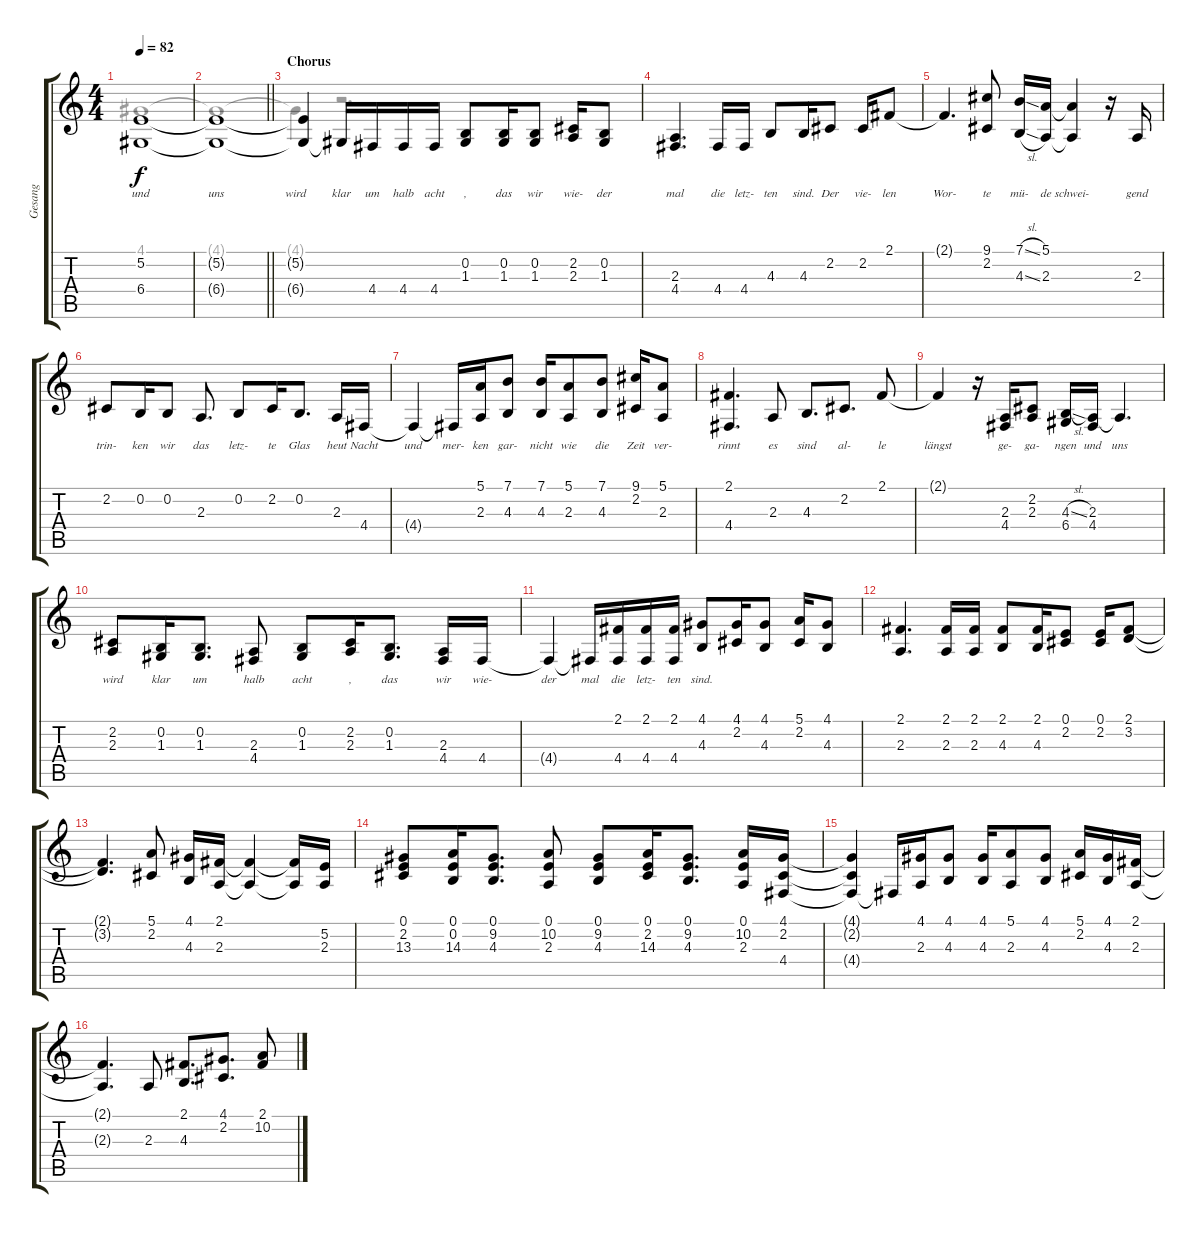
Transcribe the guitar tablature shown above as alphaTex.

\track ("Gesang" "Gesang") {instrument violin}
\staff {score tabs}
\tuning (E4 B3 G3 D3 A2 E2) {hide}
\voice
\ts (4 4)
\tempo 82
\clef g2
\ks c
(5.2 6.4).1{lyrics (0 "und") lyrics (1 "") lyrics (2 "") lyrics (3 "") lyrics (4 "") dy f} |
\barLineRight lightlight
(5.2{t} 6.4{t}).1{lyrics (0 "uns") lyrics (1 "") lyrics (2 "") lyrics (3 "") lyrics (4 "")} |
\section ("" "Chorus")
(5.2{t} 6.4{t}).4{lyrics (0 "wird") lyrics (1 "") lyrics (2 "") lyrics (3 "") lyrics (4 "")} 6.4{t}.16{lyrics (0 "klar") lyrics (1 "") lyrics (2 "") lyrics (3 "") lyrics (4 "")} 4.4.16{lyrics (0 "um") lyrics (1 "") lyrics (2 "") lyrics (3 "") lyrics (4 "")} 4.4.16{lyrics (0 "halb") lyrics (1 "") lyrics (2 "") lyrics (3 "") lyrics (4 "")} 4.4.16{lyrics (0 "acht") lyrics (1 "") lyrics (2 "") lyrics (3 "") lyrics (4 "")} (0.2 1.3).8{lyrics (0 ",") lyrics (1 "") lyrics (2 "") lyrics (3 "") lyrics (4 "")} (0.2 1.3).16{lyrics (0 "das") lyrics (1 "") lyrics (2 "") lyrics (3 "") lyrics (4 "")} (0.2 1.3).8{lyrics (0 "wir") lyrics (1 "") lyrics (2 "") lyrics (3 "") lyrics (4 "")} (2.2 2.3).16{lyrics (0 "wie-") lyrics (1 "") lyrics (2 "") lyrics (3 "") lyrics (4 "")} (0.2 1.3).8{lyrics (0 "der") lyrics (1 "") lyrics (2 "") lyrics (3 "") lyrics (4 "")} |
(2.3 4.4).4{d lyrics (0 "mal") lyrics (1 "") lyrics (2 "") lyrics (3 "") lyrics (4 "")} 4.4.16{lyrics (0 "die") lyrics (1 "") lyrics (2 "") lyrics (3 "") lyrics (4 "")} 4.4.16{lyrics (0 "letz-") lyrics (1 "") lyrics (2 "") lyrics (3 "") lyrics (4 "")} 4.3.8{lyrics (0 "ten") lyrics (1 "") lyrics (2 "") lyrics (3 "") lyrics (4 "")} 4.3.16{lyrics (0 "sind.") lyrics (1 "") lyrics (2 "") lyrics (3 "") lyrics (4 "")} 2.2.8{lyrics (0 "Der") lyrics (1 "") lyrics (2 "") lyrics (3 "") lyrics (4 "")} 2.2.16{lyrics (0 "vie-") lyrics (1 "") lyrics (2 "") lyrics (3 "") lyrics (4 "")} 2.1.8{lyrics (0 "len") lyrics (1 "") lyrics (2 "") lyrics (3 "") lyrics (4 "")} |
2.1{t}.4{d lyrics (0 "Wor-") lyrics (1 "") lyrics (2 "") lyrics (3 "") lyrics (4 "")} (9.1 2.2).8{lyrics (0 "te") lyrics (1 "") lyrics (2 "") lyrics (3 "") lyrics (4 "")} (7.1{sl} 4.3{sl}).16{lyrics (0 "mü-") lyrics (1 "") lyrics (2 "") lyrics (3 "") lyrics (4 "")} (5.1 2.3).16{lyrics (0 "de") lyrics (1 "") lyrics (2 "") lyrics (3 "") lyrics (4 "")} (5.1{t} 2.3{t}).4{lyrics (0 "schwei-") lyrics (1 "") lyrics (2 "") lyrics (3 "") lyrics (4 "")} r.16 2.3.16{lyrics (0 "gend") lyrics (1 "") lyrics (2 "") lyrics (3 "") lyrics (4 "")} |
2.2.8{lyrics (0 "trin-") lyrics (1 "") lyrics (2 "") lyrics (3 "") lyrics (4 "")} 0.2.16{lyrics (0 "ken") lyrics (1 "") lyrics (2 "") lyrics (3 "") lyrics (4 "")} 0.2.8{lyrics (0 "wir") lyrics (1 "") lyrics (2 "") lyrics (3 "") lyrics (4 "")} 2.3.8{d lyrics (0 "das") lyrics (1 "") lyrics (2 "") lyrics (3 "") lyrics (4 "")} 0.2.8{lyrics (0 "letz-") lyrics (1 "") lyrics (2 "") lyrics (3 "") lyrics (4 "")} 2.2.16{lyrics (0 "te") lyrics (1 "") lyrics (2 "") lyrics (3 "") lyrics (4 "")} 0.2.8{d lyrics (0 "Glas") lyrics (1 "") lyrics (2 "") lyrics (3 "") lyrics (4 "")} 2.3.16{lyrics (0 "heut") lyrics (1 "") lyrics (2 "") lyrics (3 "") lyrics (4 "")} 4.4.16{lyrics (0 "Nacht") lyrics (1 "") lyrics (2 "") lyrics (3 "") lyrics (4 "")} |
4.4{t}.4{lyrics (0 "und") lyrics (1 "") lyrics (2 "") lyrics (3 "") lyrics (4 "")} 4.4{t}.16{lyrics (0 "mer-") lyrics (1 "") lyrics (2 "") lyrics (3 "") lyrics (4 "")} (5.1 2.3).16{lyrics (0 "ken") lyrics (1 "") lyrics (2 "") lyrics (3 "") lyrics (4 "")} (7.1 4.3).8{lyrics (0 "gar-") lyrics (1 "") lyrics (2 "") lyrics (3 "") lyrics (4 "")} (7.1 4.3).16{lyrics (0 "nicht") lyrics (1 "") lyrics (2 "") lyrics (3 "") lyrics (4 "")} (5.1 2.3).8{lyrics (0 "wie") lyrics (1 "") lyrics (2 "") lyrics (3 "") lyrics (4 "")} (7.1 4.3).8{lyrics (0 "die") lyrics (1 "") lyrics (2 "") lyrics (3 "") lyrics (4 "")} (9.1 2.2).16{lyrics (0 "Zeit") lyrics (1 "") lyrics (2 "") lyrics (3 "") lyrics (4 "")} (5.1 2.3).8{lyrics (0 "ver-") lyrics (1 "") lyrics (2 "") lyrics (3 "") lyrics (4 "")} |
(2.1 4.4).4{d lyrics (0 "rinnt") lyrics (1 "") lyrics (2 "") lyrics (3 "") lyrics (4 "")} 2.3.8{lyrics (0 "es") lyrics (1 "") lyrics (2 "") lyrics (3 "") lyrics (4 "")} 4.3.8{d lyrics (0 "sind") lyrics (1 "") lyrics (2 "") lyrics (3 "") lyrics (4 "")} 2.2.8{d lyrics (0 "al-") lyrics (1 "") lyrics (2 "") lyrics (3 "") lyrics (4 "")} 2.1.8{lyrics (0 "le") lyrics (1 "") lyrics (2 "") lyrics (3 "") lyrics (4 "")} |
2.1{t}.4{lyrics (0 "längst") lyrics (1 "") lyrics (2 "") lyrics (3 "") lyrics (4 "")} r.16 (2.3 4.4).16{lyrics (0 "ge-") lyrics (1 "") lyrics (2 "") lyrics (3 "") lyrics (4 "")} (2.2 2.3).8{lyrics (0 "ga-") lyrics (1 "") lyrics (2 "") lyrics (3 "") lyrics (4 "")} (4.3{sl} 6.4).16{lyrics (0 "ngen") lyrics (1 "") lyrics (2 "") lyrics (3 "") lyrics (4 "")} (2.3 4.4).16{lyrics (0 "und") lyrics (1 "") lyrics (2 "") lyrics (3 "") lyrics (4 "")} 2.3{t}.4{d lyrics (0 "uns") lyrics (1 "") lyrics (2 "") lyrics (3 "") lyrics (4 "")} |
(2.2 2.3).8{lyrics (0 "wird") lyrics (1 "") lyrics (2 "") lyrics (3 "") lyrics (4 "")} (0.2 1.3).16{lyrics (0 "klar") lyrics (1 "") lyrics (2 "") lyrics (3 "") lyrics (4 "")} (0.2 1.3).8{d lyrics (0 "um") lyrics (1 "") lyrics (2 "") lyrics (3 "") lyrics (4 "")} (2.3 4.4).8{lyrics (0 "halb") lyrics (1 "") lyrics (2 "") lyrics (3 "") lyrics (4 "")} (0.2 1.3).8{lyrics (0 "acht") lyrics (1 "") lyrics (2 "") lyrics (3 "") lyrics (4 "")} (2.2 2.3).16{lyrics (0 ",") lyrics (1 "") lyrics (2 "") lyrics (3 "") lyrics (4 "")} (0.2 1.3).8{d lyrics (0 "das") lyrics (1 "") lyrics (2 "") lyrics (3 "") lyrics (4 "")} (2.3 4.4).16{lyrics (0 "wir") lyrics (1 "") lyrics (2 "") lyrics (3 "") lyrics (4 "")} 4.4.16{lyrics (0 "wie-") lyrics (1 "") lyrics (2 "") lyrics (3 "") lyrics (4 "")} |
4.4{t}.4{lyrics (0 "der") lyrics (1 "") lyrics (2 "") lyrics (3 "") lyrics (4 "")} 4.4{t}.16{lyrics (0 "mal") lyrics (1 "") lyrics (2 "") lyrics (3 "") lyrics (4 "")} (2.1 4.4).16{lyrics (0 "die") lyrics (1 "") lyrics (2 "") lyrics (3 "") lyrics (4 "")} (2.1 4.4).16{lyrics (0 "letz-") lyrics (1 "") lyrics (2 "") lyrics (3 "") lyrics (4 "")} (2.1 4.4).16{lyrics (0 "ten") lyrics (1 "") lyrics (2 "") lyrics (3 "") lyrics (4 "")} (4.1 4.3).8{lyrics (0 "sind.") lyrics (1 "") lyrics (2 "") lyrics (3 "") lyrics (4 "")} (4.1 2.2).16 (4.1 4.3).8 (5.1 2.2).16 (4.1 4.3).8 |
(2.1 2.3).4{d} (2.1 2.3).16 (2.1 2.3).16 (2.1 4.3).8 (2.1 4.3).16 (0.1 2.2).8 (0.1 2.2).16 (2.1 3.2).8 |
(2.1{t} 3.2{t}).4{d} (5.1 2.2).8 (4.1 4.3).16 (2.1 2.3).16 (2.1{t} 2.3{t}).4 (2.1{t} 2.3{t}).16 (5.2 2.3).16 |
(0.1 2.2 13.3).8 (0.1 0.2 14.3).16 (0.1 9.2 4.3).8{d} (0.1 10.2 2.3).8 (0.1 9.2 4.3).8 (0.1 2.2 14.3).16 (0.1 9.2 4.3).8{d} (0.1 10.2 2.3).16 (4.1 2.2 4.4).16 |
(4.1{t} 2.2{t} 4.4{t}).4 4.4{t}.16 (4.1 2.3).16 (4.1 4.3).8 (4.1 4.3).16 (5.1 2.3).8 (4.1 4.3).8 (5.1 2.2).16 (4.1 4.3).16 (2.1 2.3).16 |
(2.1{t} 2.3{t}).4{d} 2.3.8 (2.1 4.3).8{d} (4.1 2.2).8{d} (2.1 10.2).8
\voice
\clef g2
\ottava regular
\simile none
\ks c
4.1.1{dy f} |
\barLineRight lightlight
4.1{t}.1 |
4.1{t}.4 r.2{d} |
|
|
|
|
|
|
|
|
|
|
|
|
